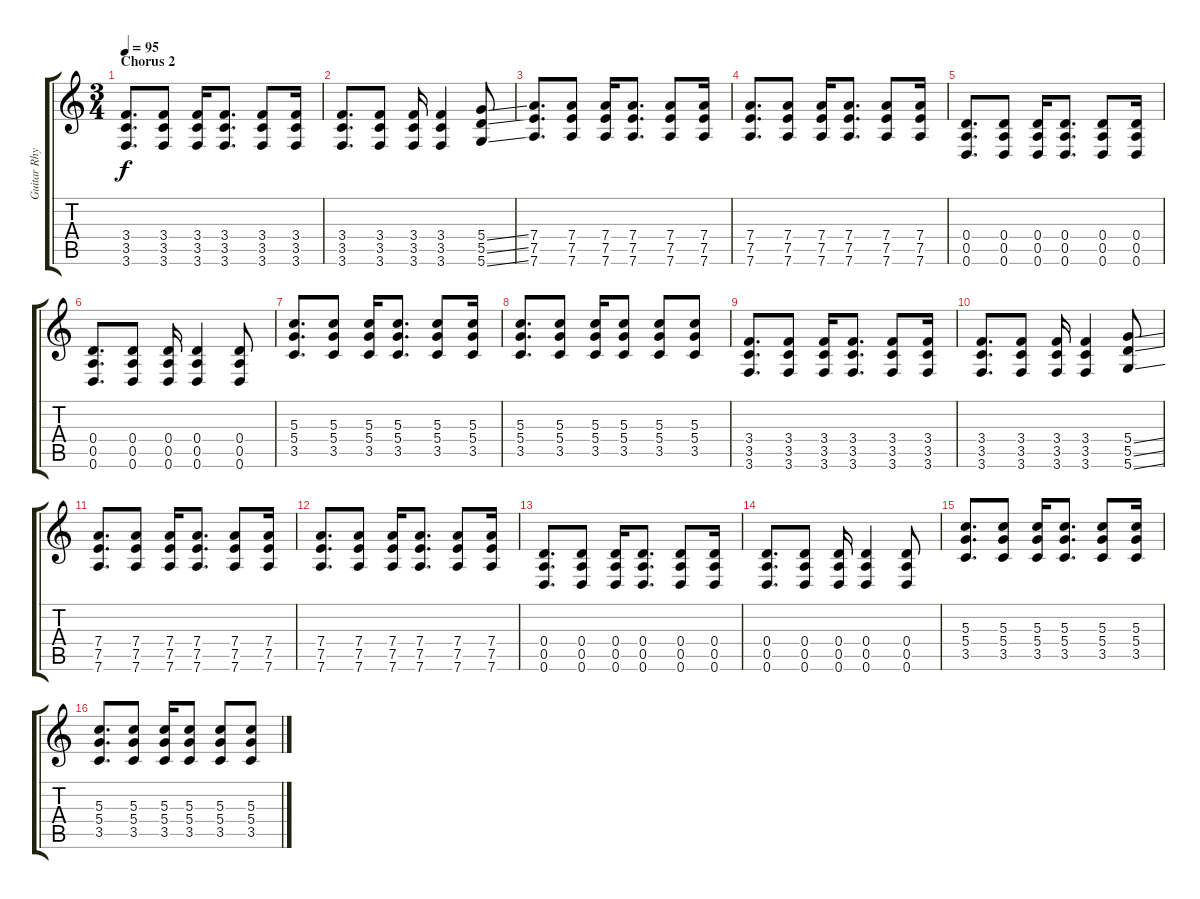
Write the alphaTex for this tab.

\track ("Guitar Rhythm Zacky" "Guitar Rhy") {instrument distortionguitar}
\staff {score tabs}
\tuning (E4 B3 G3 D3 A2 D2) {hide}
\ts (3 4)
\section ("" "Chorus 2")
\tempo 95
\clef g2
\ks c
(3.4 3.5 3.6).8{d dy f} (3.4 3.5 3.6).8 (3.4 3.5 3.6).16 (3.4 3.5 3.6).8{d} (3.4 3.5 3.6).8 (3.4 3.5 3.6).16 |
(3.4 3.5 3.6).8{d} (3.4 3.5 3.6).8 (3.4 3.5 3.6).16 (3.4 3.5 3.6).4 (5.4{ss} 5.5{ss} 5.6{ss}).8 |
(7.4 7.5 7.6).8{d} (7.4 7.5 7.6).8 (7.4 7.5 7.6).16 (7.4 7.5 7.6).8{d} (7.4 7.5 7.6).8 (7.4 7.5 7.6).16 |
(7.4 7.5 7.6).8{d} (7.4 7.5 7.6).8 (7.4 7.5 7.6).16 (7.4 7.5 7.6).8{d} (7.4 7.5 7.6).8 (7.4 7.5 7.6).16 |
(0.4 0.5 0.6).8{d} (0.4 0.5 0.6).8 (0.4 0.5 0.6).16 (0.4 0.5 0.6).8{d} (0.4 0.5 0.6).8 (0.4 0.5 0.6).16 |
(0.4 0.5 0.6).8{d} (0.4 0.5 0.6).8 (0.4 0.5 0.6).16 (0.4 0.5 0.6).4 (0.4 0.5 0.6).8 |
(5.3 5.4 3.5).8{d} (5.3 5.4 3.5).8 (5.3 5.4 3.5).16 (5.3 5.4 3.5).8{d} (5.3 5.4 3.5).8 (5.3 5.4 3.5).16 |
(5.3 5.4 3.5).8{d} (5.3 5.4 3.5).8 (5.3 5.4 3.5).16 (5.3 5.4 3.5).8 (5.3 5.4 3.5).8 (5.3 5.4 3.5).8 |
(3.4 3.5 3.6).8{d} (3.4 3.5 3.6).8 (3.4 3.5 3.6).16 (3.4 3.5 3.6).8{d} (3.4 3.5 3.6).8 (3.4 3.5 3.6).16 |
(3.4 3.5 3.6).8{d} (3.4 3.5 3.6).8 (3.4 3.5 3.6).16 (3.4 3.5 3.6).4 (5.4{ss} 5.5{ss} 5.6{ss}).8 |
(7.4 7.5 7.6).8{d} (7.4 7.5 7.6).8 (7.4 7.5 7.6).16 (7.4 7.5 7.6).8{d} (7.4 7.5 7.6).8 (7.4 7.5 7.6).16 |
(7.4 7.5 7.6).8{d} (7.4 7.5 7.6).8 (7.4 7.5 7.6).16 (7.4 7.5 7.6).8{d} (7.4 7.5 7.6).8 (7.4 7.5 7.6).16 |
(0.4 0.5 0.6).8{d} (0.4 0.5 0.6).8 (0.4 0.5 0.6).16 (0.4 0.5 0.6).8{d} (0.4 0.5 0.6).8 (0.4 0.5 0.6).16 |
(0.4 0.5 0.6).8{d} (0.4 0.5 0.6).8 (0.4 0.5 0.6).16 (0.4 0.5 0.6).4 (0.4 0.5 0.6).8 |
(5.3 5.4 3.5).8{d} (5.3 5.4 3.5).8 (5.3 5.4 3.5).16 (5.3 5.4 3.5).8{d} (5.3 5.4 3.5).8 (5.3 5.4 3.5).16 |
(5.3 5.4 3.5).8{d} (5.3 5.4 3.5).8 (5.3 5.4 3.5).16 (5.3 5.4 3.5).8 (5.3 5.4 3.5).8 (5.3 5.4 3.5).8
